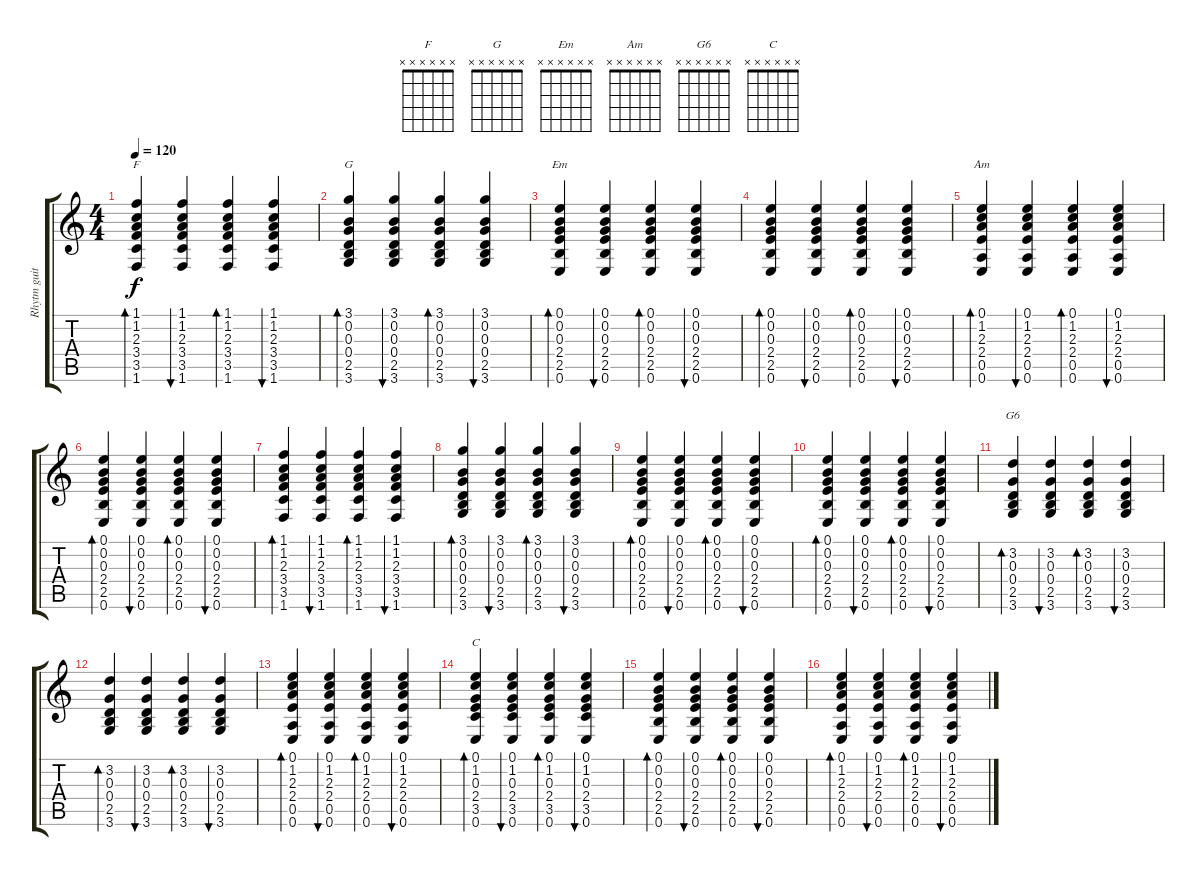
\track ("Rhytm guitar" "Rhytm guit") {instrument acousticguitarsteel}
\staff {score tabs}
\tuning (E4 B3 G3 D3 A2 E2) {hide}
\chord ("F" x x x x x x)
\chord ("G" x x x x x x)
\chord ("Em" x x x x x x)
\chord ("Am" x x x x x x)
\chord ("G6" x x x x x x)
\chord ("C" x x x x x x)
\ts (4 4)
\tempo 120
\clef g2
\ks c
(1.1 1.2 2.3 3.4 3.5 1.6).4{bd 60 ch "F" dy f} (1.1 1.2 2.3 3.4 3.5 1.6).4{bu 60} (1.1 1.2 2.3 3.4 3.5 1.6).4{bd 60} (1.1 1.2 2.3 3.4 3.5 1.6).4{bu 60} |
(3.1 0.2 0.3 0.4 2.5 3.6).4{bd 60 ch "G"} (3.1 0.2 0.3 0.4 2.5 3.6).4{bu 60} (3.1 0.2 0.3 0.4 2.5 3.6).4{bd 60} (3.1 0.2 0.3 0.4 2.5 3.6).4{bu 60} |
(0.1 0.2 0.3 2.4 2.5 0.6).4{bd 60 ch "Em"} (0.1 0.2 0.3 2.4 2.5 0.6).4{bu 60} (0.1 0.2 0.3 2.4 2.5 0.6).4{bd 60} (0.1 0.2 0.3 2.4 2.5 0.6).4{bu 60} |
(0.1 0.2 0.3 2.4 2.5 0.6).4{bd 60} (0.1 0.2 0.3 2.4 2.5 0.6).4{bu 60} (0.1 0.2 0.3 2.4 2.5 0.6).4{bd 60} (0.1 0.2 0.3 2.4 2.5 0.6).4{bu 60} |
(0.1 1.2 2.3 2.4 0.5 0.6).4{bd 60 ch "Am"} (0.1 1.2 2.3 2.4 0.5 0.6).4{bu 60} (0.1 1.2 2.3 2.4 0.5 0.6).4{bd 60} (0.1 1.2 2.3 2.4 0.5 0.6).4{bu 60} |
(0.1 0.2 0.3 2.4 2.5 0.6).4{bd 60} (0.1 0.2 0.3 2.4 2.5 0.6).4{bu 60} (0.1 0.2 0.3 2.4 2.5 0.6).4{bd 60} (0.1 0.2 0.3 2.4 2.5 0.6).4{bu 60} |
(1.1 1.2 2.3 3.4 3.5 1.6).4{bd 60} (1.1 1.2 2.3 3.4 3.5 1.6).4{bu 60} (1.1 1.2 2.3 3.4 3.5 1.6).4{bd 60} (1.1 1.2 2.3 3.4 3.5 1.6).4{bu 60} |
(3.1 0.2 0.3 0.4 2.5 3.6).4{bd 60} (3.1 0.2 0.3 0.4 2.5 3.6).4{bu 60} (3.1 0.2 0.3 0.4 2.5 3.6).4{bd 60} (3.1 0.2 0.3 0.4 2.5 3.6).4{bu 60} |
(0.1 0.2 0.3 2.4 2.5 0.6).4{bd 60} (0.1 0.2 0.3 2.4 2.5 0.6).4{bu 60} (0.1 0.2 0.3 2.4 2.5 0.6).4{bd 60} (0.1 0.2 0.3 2.4 2.5 0.6).4{bu 60} |
(0.1 0.2 0.3 2.4 2.5 0.6).4{bd 60} (0.1 0.2 0.3 2.4 2.5 0.6).4{bu 60} (0.1 0.2 0.3 2.4 2.5 0.6).4{bd 60} (0.1 0.2 0.3 2.4 2.5 0.6).4{bu 60} |
(3.2 0.3 0.4 2.5 3.6).4{bd 60 ch "G6"} (3.2 0.3 0.4 2.5 3.6).4{bu 60} (3.2 0.3 0.4 2.5 3.6).4{bd 60} (3.2 0.3 0.4 2.5 3.6).4{bu 60} |
(3.2 0.3 0.4 2.5 3.6).4{bd 60} (3.2 0.3 0.4 2.5 3.6).4{bu 60} (3.2 0.3 0.4 2.5 3.6).4{bd 60} (3.2 0.3 0.4 2.5 3.6).4{bu 60} |
(0.1 1.2 2.3 2.4 0.5 0.6).4{bd 60} (0.1 1.2 2.3 2.4 0.5 0.6).4{bu 60} (0.1 1.2 2.3 2.4 0.5 0.6).4{bd 60} (0.1 1.2 2.3 2.4 0.5 0.6).4{bu 60} |
(0.1 1.2 0.3 2.4 3.5 0.6).4{bd 60 ch "C"} (0.1 1.2 0.3 2.4 3.5 0.6).4{bu 60} (0.1 1.2 0.3 2.4 3.5 0.6).4{bd 60} (0.1 1.2 0.3 2.4 3.5 0.6).4{bu 60} |
(0.1 0.2 0.3 2.4 2.5 0.6).4{bd 60} (0.1 0.2 0.3 2.4 2.5 0.6).4{bu 60} (0.1 0.2 0.3 2.4 2.5 0.6).4{bd 60} (0.1 0.2 0.3 2.4 2.5 0.6).4{bu 60} |
(0.1 1.2 2.3 2.4 0.5 0.6).4{bd 60} (0.1 1.2 2.3 2.4 0.5 0.6).4{bu 60} (0.1 1.2 2.3 2.4 0.5 0.6).4{bd 60} (0.1 1.2 2.3 2.4 0.5 0.6).4{bu 60}
